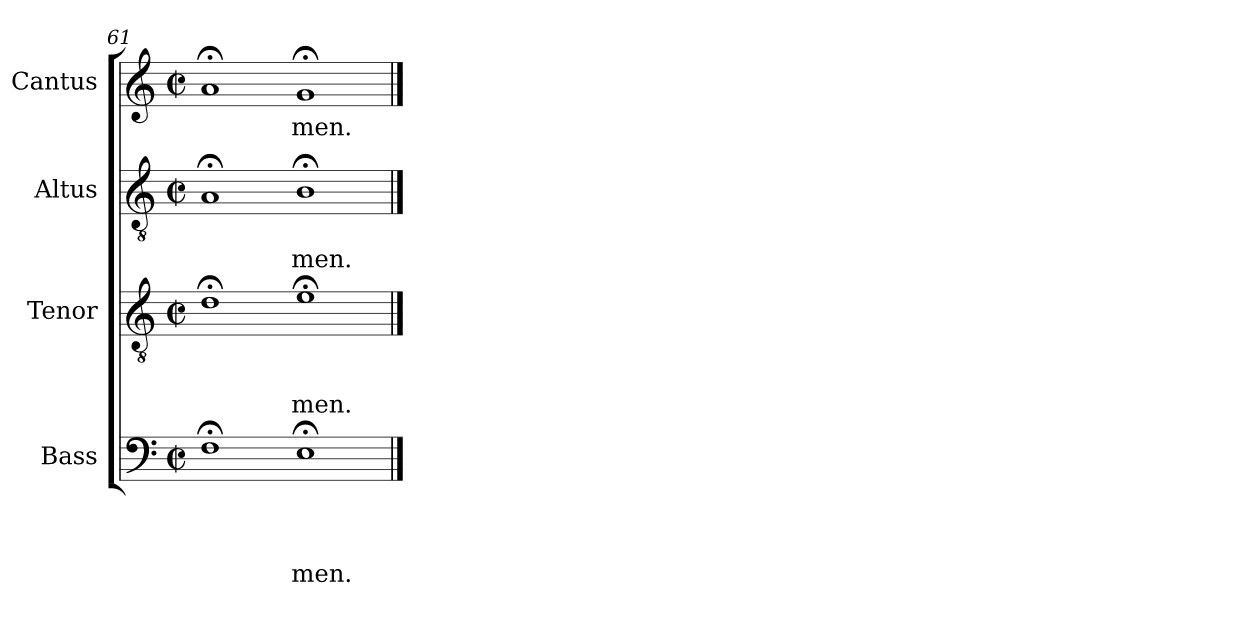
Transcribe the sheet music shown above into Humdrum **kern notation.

**kern	**text	**text	**text	**text	**kern	**text	**text	**text	**kern	**text	**text	**kern	**text
*part4	*part4	*part4	*part4	*part4	*part3	*part3	*part3	*part3	*part2	*part2	*part2	*part1	*part1
*staff4	*staff4	*staff4	*staff4	*staff4	*staff3	*staff3	*staff3	*staff3	*staff2	*staff2	*staff2	*staff1	*staff1
*I"Bass	*	*	*	*	*I"Tenor	*	*	*	*I"Altus	*	*	*I"Cantus	*
*I'B.	*	*	*	*	*I'T.	*	*	*	*I'Alt.	*	*	*I'Cant.	*
*clefF4	*	*	*	*	*clefGv2	*	*	*	*clefGv2	*	*	*clefG2	*
*k[]	*	*	*	*	*k[]	*	*	*	*k[]	*	*	*k[]	*
*C:	*	*	*	*	*C:	*	*	*	*C:	*	*	*C:	*
*M2/2	*	*	*	*	*M2/2	*	*	*	*M2/2	*	*	*M2/2	*
*met(c|)	*	*	*	*	*met(c|)	*	*	*	*met(c|)	*	*	*met(c|)	*
=61	=61	=61	=61	=61	=61	=61	=61	=61	=61	=61	=61	=61	=61
1F;	.	.	.	.	1d;	.	.	.	1A;<	.	.	1a;<	.
!	!	!	!	!LO:LY:b	!	!	!	!LO:LY:b:rj	!	!	!LO:LY:b	!	!LO:LY:b:rj
1E;	.	.	.	-men.	1e;	.	.	-men.	1B;	.	-men.	1g;	-men.
==	==	==	==	==	==	==	==	==	==	==	==	==	==
*-	*-	*-	*-	*-	*-	*-	*-	*-	*-	*-	*-	*-	*-
